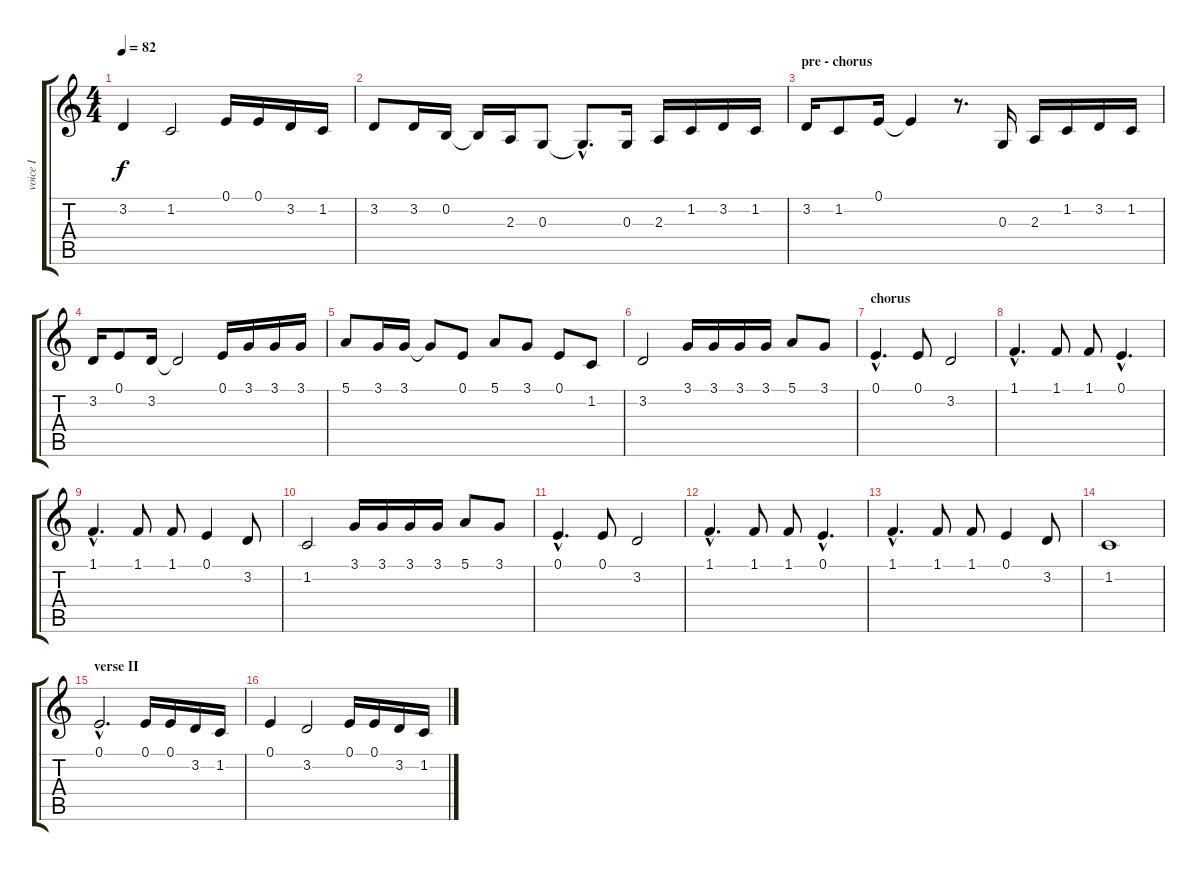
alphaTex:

\track ("voice I" "voice I") {instrument acousticgrandpiano}
\staff {score tabs}
\tuning (E4 B3 G3 D3 A2 E2) {hide}
\ts (4 4)
\tempo 82
\clef g2
\ks c
3.2.4{dy f} 1.2.2 0.1.16 0.1.16 3.2.16 1.2.16 |
3.2.8 3.2.16 0.2.16 0.2{t}.16 2.3.16 0.3.8 0.3{hac t}.8{d} 0.3.16 2.3.16 1.2.16 3.2.16 1.2.16 |
\section ("" "pre - chorus")
3.2.16 1.2.8 0.1.16 0.1{t}.4 r.8{d} 0.3.16 2.3.16 1.2.16 3.2.16 1.2.16 |
3.2.16 0.1.8 3.2.16 3.2{t}.2 0.1.16 3.1.16 3.1.16 3.1.16 |
5.1.8 3.1.16 3.1.16 3.1{t}.8 0.1.8 5.1.8 3.1.8 0.1.8 1.2.8 |
3.2.2 3.1.16 3.1.16 3.1.16 3.1.16 5.1.8 3.1.8 |
\section ("" "chorus")
0.1{hac}.4{d} 0.1.8 3.2.2 |
1.1{hac}.4{d} 1.1.8 1.1.8 0.1{hac}.4{d} |
1.1{hac}.4{d} 1.1.8 1.1.8 0.1.4 3.2.8 |
1.2.2 3.1.16 3.1.16 3.1.16 3.1.16 5.1.8 3.1.8 |
0.1{hac}.4{d} 0.1.8 3.2.2 |
1.1{hac}.4{d} 1.1.8 1.1.8 0.1{hac}.4{d} |
1.1{hac}.4{d} 1.1.8 1.1.8 0.1.4 3.2.8 |
1.2.1 |
\section ("" "verse II")
0.1{hac}.2{d} 0.1.16 0.1.16 3.2.16 1.2.16 |
0.1.4 3.2.2 0.1.16 0.1.16 3.2.16 1.2.16
